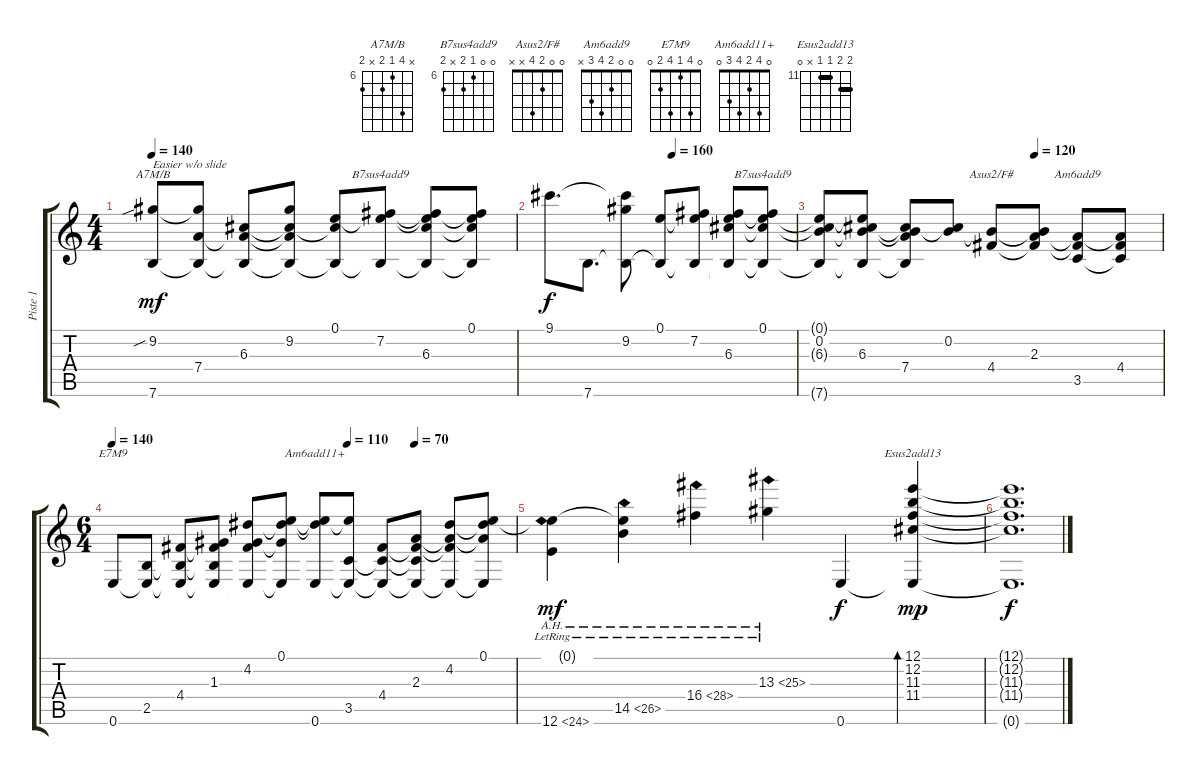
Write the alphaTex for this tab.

\track ("Piste 1" "Piste 1") {instrument acousticguitarnylon}
\staff {score tabs}
\tuning (E4 B3 G3 D3 A2 E2) {hide}
\chord ("A7M/B" x 9 6 7 x 7) {firstfret 6}
\chord ("B7sus4add9" 0 7 6 7 x 7) {firstfret 6}
\chord ("B7sus4add9" 0 0 6 7 x 7) {firstfret 6}
\chord ("Asus2/F#" 0 0 2 4 x x)
\chord ("Am6add9" 0 0 2 4 3 x)
\chord ("E7M9" 0 4 1 4 2 0)
\chord ("Am6add11+" 0 4 2 4 3 0)
\chord ("Esus2add13" 12 12 11 11 x 0) {firstfret 11 barre (11 12)}
\ts (4 4)
\tempo 140
\clef g2
\ks c
(9.2{sib} 7.6).8{ch "A7M/B" txt "Easier w/o slide" dy mf} (9.2{t} 7.4 7.6{t}).8 (6.3 7.4{t} 7.6{t}).8 (9.2 6.3{t} 7.4{t} 7.6{t}).8 (0.1 6.3{t} 7.6{t}).8 (0.1{t} 7.2 7.6{t}).8{ch "B7sus4add9"} (0.1{t} 7.2{t} 6.3 7.6{t}).8 (0.1 7.2{t} 6.3{t} 7.6{t}).8 |
\tempo (160 0.5)
9.1.8{d dy f} 7.6.8{d} (9.1{t} 9.2 7.6{t}).8 (0.1 7.6{t}).8 (0.1{t} 7.2 7.6{t}).8 (0.1{t} 7.2{t} 6.3 7.6{t}).8 (0.1 7.2{t} 6.3{t} 7.6{t}).8{ch "B7sus4add9"} |
\tempo (120 0.625)
(0.1{t} 0.2 6.3{t} 7.6{t}).8 (0.1{t} 0.2{t} 6.3 7.6{t}).8 (0.2{t} 6.3{t} 7.4 7.6{t}).8 (0.2 6.3{t}).8 (0.2{t} 4.4).8{ch "Asus2/F#"} (0.2{t} 2.3 4.4{t}).8 (2.3{t} 4.4{t} 3.5).8{ch "Am6add9"} (2.3{t} 4.4 3.5{t}).8 |
\ts (6 4)
\tempo 140
\tempo (110 0.5833333333333334)
\tempo (70 0.75)
0.6.8{ch "E7M9"} (2.5 0.6{t}).8 (4.4 2.5{t} 0.6{t}).8 (1.3 4.4{t} 2.5{t} 0.6{t}).8 (4.2 1.3{t} 4.4{t} 0.6{t}).8 (0.1 4.2{t} 1.3{t} 0.6{t}).8 (0.1{t} 4.2{t} 0.6).8{ch "Am6add11+"} (0.1{t} 3.5 0.6{t}).8 (4.4 3.5{t} 0.6{t}).8 (2.3 4.4{t} 3.5{t} 0.6{t}).8 (4.2 2.3{t} 4.4{t} 0.6{t}).8 (0.1 4.2{t} 2.3{t} 0.6{t}).8 |
(0.1{t} 12.6{ah 12 lr}).4{dy mf} (0.1{t} 14.5{ah 12 lr}).4 16.4{ah 12 lr}.4 13.3{ah 12 lr}.4 0.6.4{dy f} (12.1 12.2 11.3 11.4 0.6{t}).4{bd 240 ch "Esus2add13" dy mp} |
(12.1{t} 12.2{t} 11.3{t} 11.4{t} 0.6{t}).1{d dy f}
